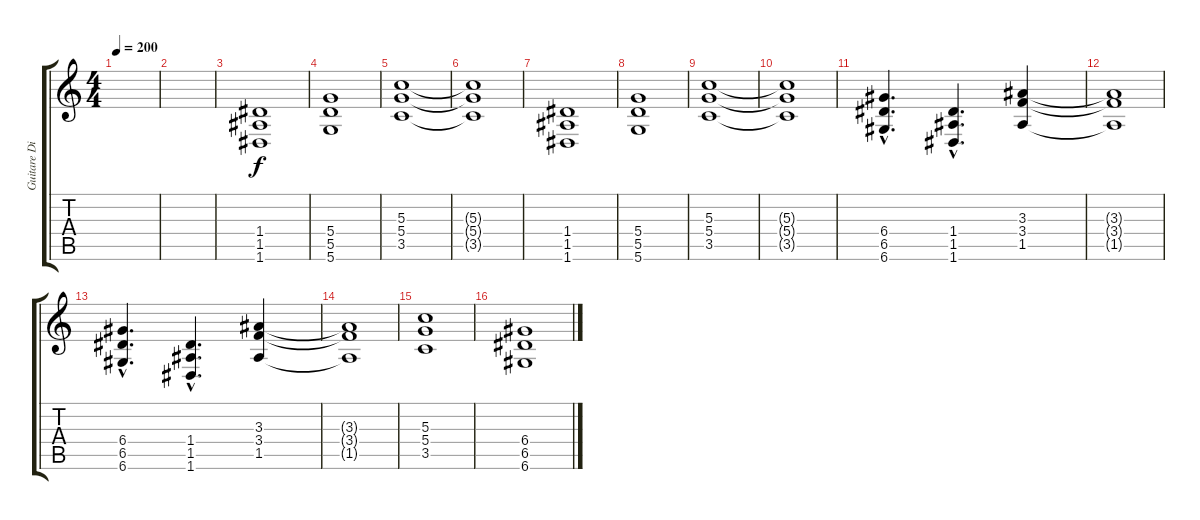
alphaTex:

\track ("Guitare Disto" "Guitare Di") {instrument distortionguitar}
\staff {score tabs}
\tuning (E4 B3 G3 D3 A2 D2) {hide}
\ts (4 4)
\tempo 200
\clef g2
\ks c
|
|
(1.4 1.5 1.6).1 |
(5.4 5.5 5.6).1 |
(5.3 5.4 3.5).1 |
(5.3{t} 5.4{t} 3.5{t}).1 |
(1.4 1.5 1.6).1 |
(5.4 5.5 5.6).1 |
(5.3 5.4 3.5).1 |
(5.3{t} 5.4{t} 3.5{t}).1 |
(6.4{hac} 6.5{hac} 6.6{hac}).4{d} (1.4{hac} 1.5{hac} 1.6{hac}).4{d} (3.3 3.4 1.5).4 |
(3.3{t} 3.4{t} 1.5{t}).1 |
(6.4{hac} 6.5{hac} 6.6{hac}).4{d} (1.4{hac} 1.5{hac} 1.6{hac}).4{d} (3.3 3.4 1.5).4 |
(3.3{t} 3.4{t} 1.5{t}).1 |
(5.3 5.4 3.5).1 |
(6.4 6.5 6.6).1
